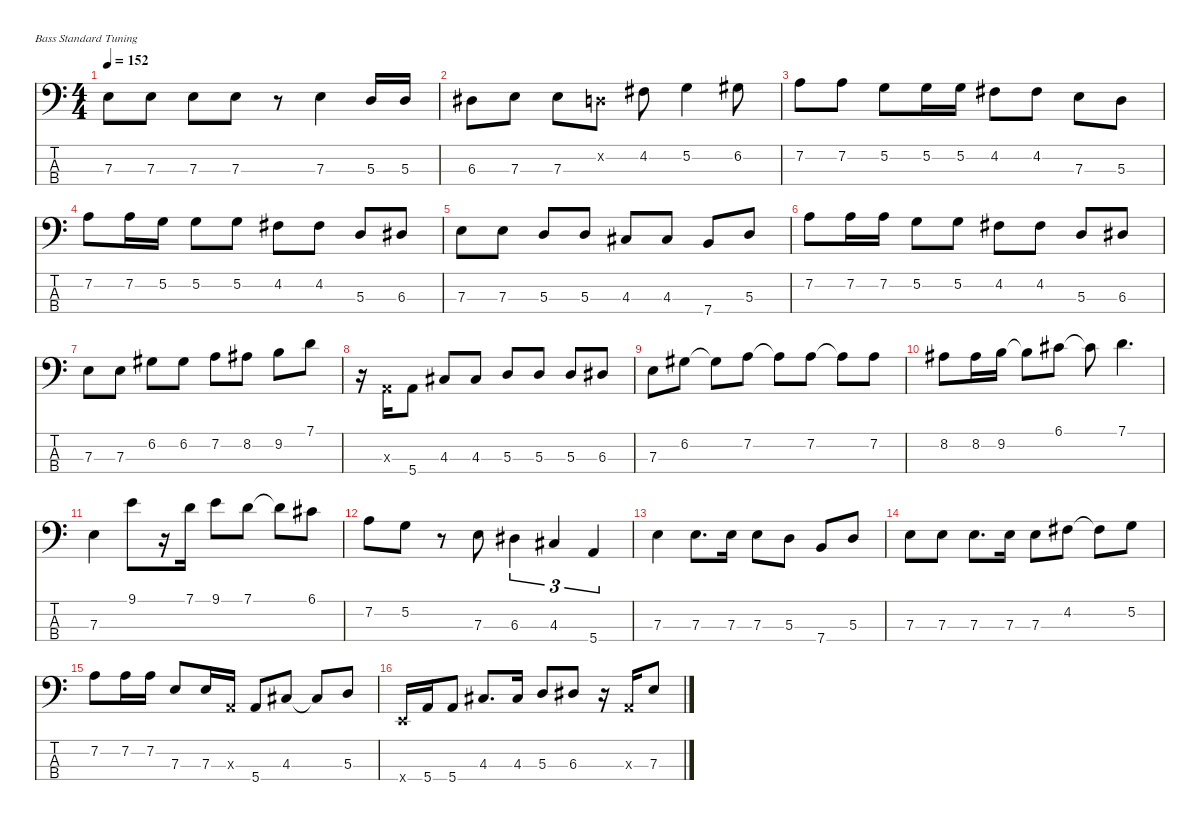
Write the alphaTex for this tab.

\defaultSystemsLayout 4
\hideDynamics
\bracketExtendMode nobrackets
\singleTrackTrackNamePolicy hidden
\multiTrackTrackNamePolicy hidden
\otherSystemsTrackNameOrientation horizontal
\track ("Bass" "el.bs.") {instrument electricbassfinger}
\staff {score tabs}
\tuning (G2 D2 A1 E1)
\ts (4 4)
\tempo 152
\clef f4
\ks c
7.3.8{dy f beam Down} 7.3.8{beam Down} 7.3.8{beam Down} 7.3.8{beam Down} r.8{beam Down} 7.3.4{beam Down} 5.3.16{beam Up} 5.3.16{beam Up} |
6.3{acc #}.8{beam Down} 7.3.8{beam Down} 7.3.8{beam Down} 0.2{x}.8{beam Down} 4.2{acc #}.8{beam Down} 5.2.4{beam Down} 6.2{acc #}.8{beam Down} |
7.2.8{beam Down} 7.2.8{beam Down} 5.2.8{beam Down} 5.2.16{beam Down} 5.2.16{beam Down} 4.2{acc #}.8{beam Down} 4.2{acc #}.8{beam Down} 7.3.8{beam Down} 5.3.8{beam Down} |
7.2.8{beam Down} 7.2.16{beam Down} 5.2.16{beam Down} 5.2.8{beam Down} 5.2.8{beam Down} 4.2{acc #}.8{beam Down} 4.2{acc #}.8{beam Down} 5.3.8{beam Up} 6.3{acc #}.8{beam Up} |
7.3.8{beam Down} 7.3.8{beam Down} 5.3.8{beam Up} 5.3.8{beam Up} 4.3{acc #}.8{beam Up} 4.3{acc #}.8{beam Up} 7.4.8{beam Up} 5.3.8{beam Up} |
7.2.8{beam Down} 7.2.16{beam Down} 7.2.16{beam Down} 5.2.8{beam Down} 5.2.8{beam Down} 4.2{acc #}.8{beam Down} 4.2{acc #}.8{beam Down} 5.3.8{beam Up} 6.3{acc #}.8{beam Up} |
7.3.8{beam Down} 7.3.8{beam Down} 6.2{acc #}.8{beam Down} 6.2{acc #}.8{beam Down} 7.2.8{beam Down} 8.2{acc #}.8{beam Down} 9.2.8{beam Down} 7.1.8{beam Down} |
r.16{beam Down} 0.3{x}.16{beam Up} 5.4.8{beam Up} 4.3{acc #}.8{beam Up} 4.3{acc #}.8{beam Up} 5.3.8{beam Up} 5.3.8{beam Up} 5.3.8{beam Up} 6.3{acc #}.8{beam Up} |
7.3.8{beam Down} 6.2{acc #}.8{beam Down} 6.2{t acc #}.8{beam Down} 7.2.8{beam Down} 7.2{t}.8{beam Down} 7.2.8{beam Down} 7.2{t}.8{beam Down} 7.2.8{beam Down} |
8.2{acc #}.8{beam Down} 8.2{acc #}.16{beam Down} 9.2.16{beam Down} 9.2{t}.8{beam Down} 6.1{acc #}.8{beam Down} 6.1{t acc #}.8{beam Down} 7.1.4{d beam Down} |
7.3.4{beam Down} 9.1.8{beam Down} r.16{beam Down} 7.1.16{beam Down} 9.1.8{beam Down} 7.1.8{beam Down} 7.1{t}.8{beam Down} 6.1{acc #}.8{beam Down} |
7.2.8{beam Down} 5.2.8{beam Down} r.8{beam Down} 7.3.8{beam Down} 6.3{acc #}.4{tu (3 2) beam Down} 4.3{acc #}.4{tu (3 2) beam Up} 5.4.4{tu (3 2) beam Up} |
7.3.4{beam Down} 7.3.8{d beam Down} 7.3.16{beam Down} 7.3.8{beam Down} 5.3.8{beam Down} 7.4.8{beam Up} 5.3.8{beam Up} |
7.3.8{beam Down} 7.3.8{beam Down} 7.3.8{d beam Down} 7.3.16{beam Down} 7.3.8{beam Down} 4.2{acc #}.8{beam Down} 4.2{t acc #}.8{beam Down} 5.2.8{beam Down} |
7.2.8{beam Down} 7.2.16{beam Down} 7.2.16{beam Down} 7.3.8{beam Up} 7.3.16{beam Up} 0.3{x}.16{beam Up} 5.4.8{beam Up} 4.3{acc #}.8{beam Up} 4.3{t acc #}.8{beam Up} 5.3.8{beam Up} |
0.4{x}.16{beam Up} 5.4.16{beam Up} 5.4.8{beam Up} 4.3{acc #}.8{d beam Up} 4.3{acc #}.16{beam Up} 5.3.8{beam Up} 6.3{acc #}.8{beam Up} r.16{beam Up} 0.3{x}.16{beam Up} 7.3.8{beam Up}
